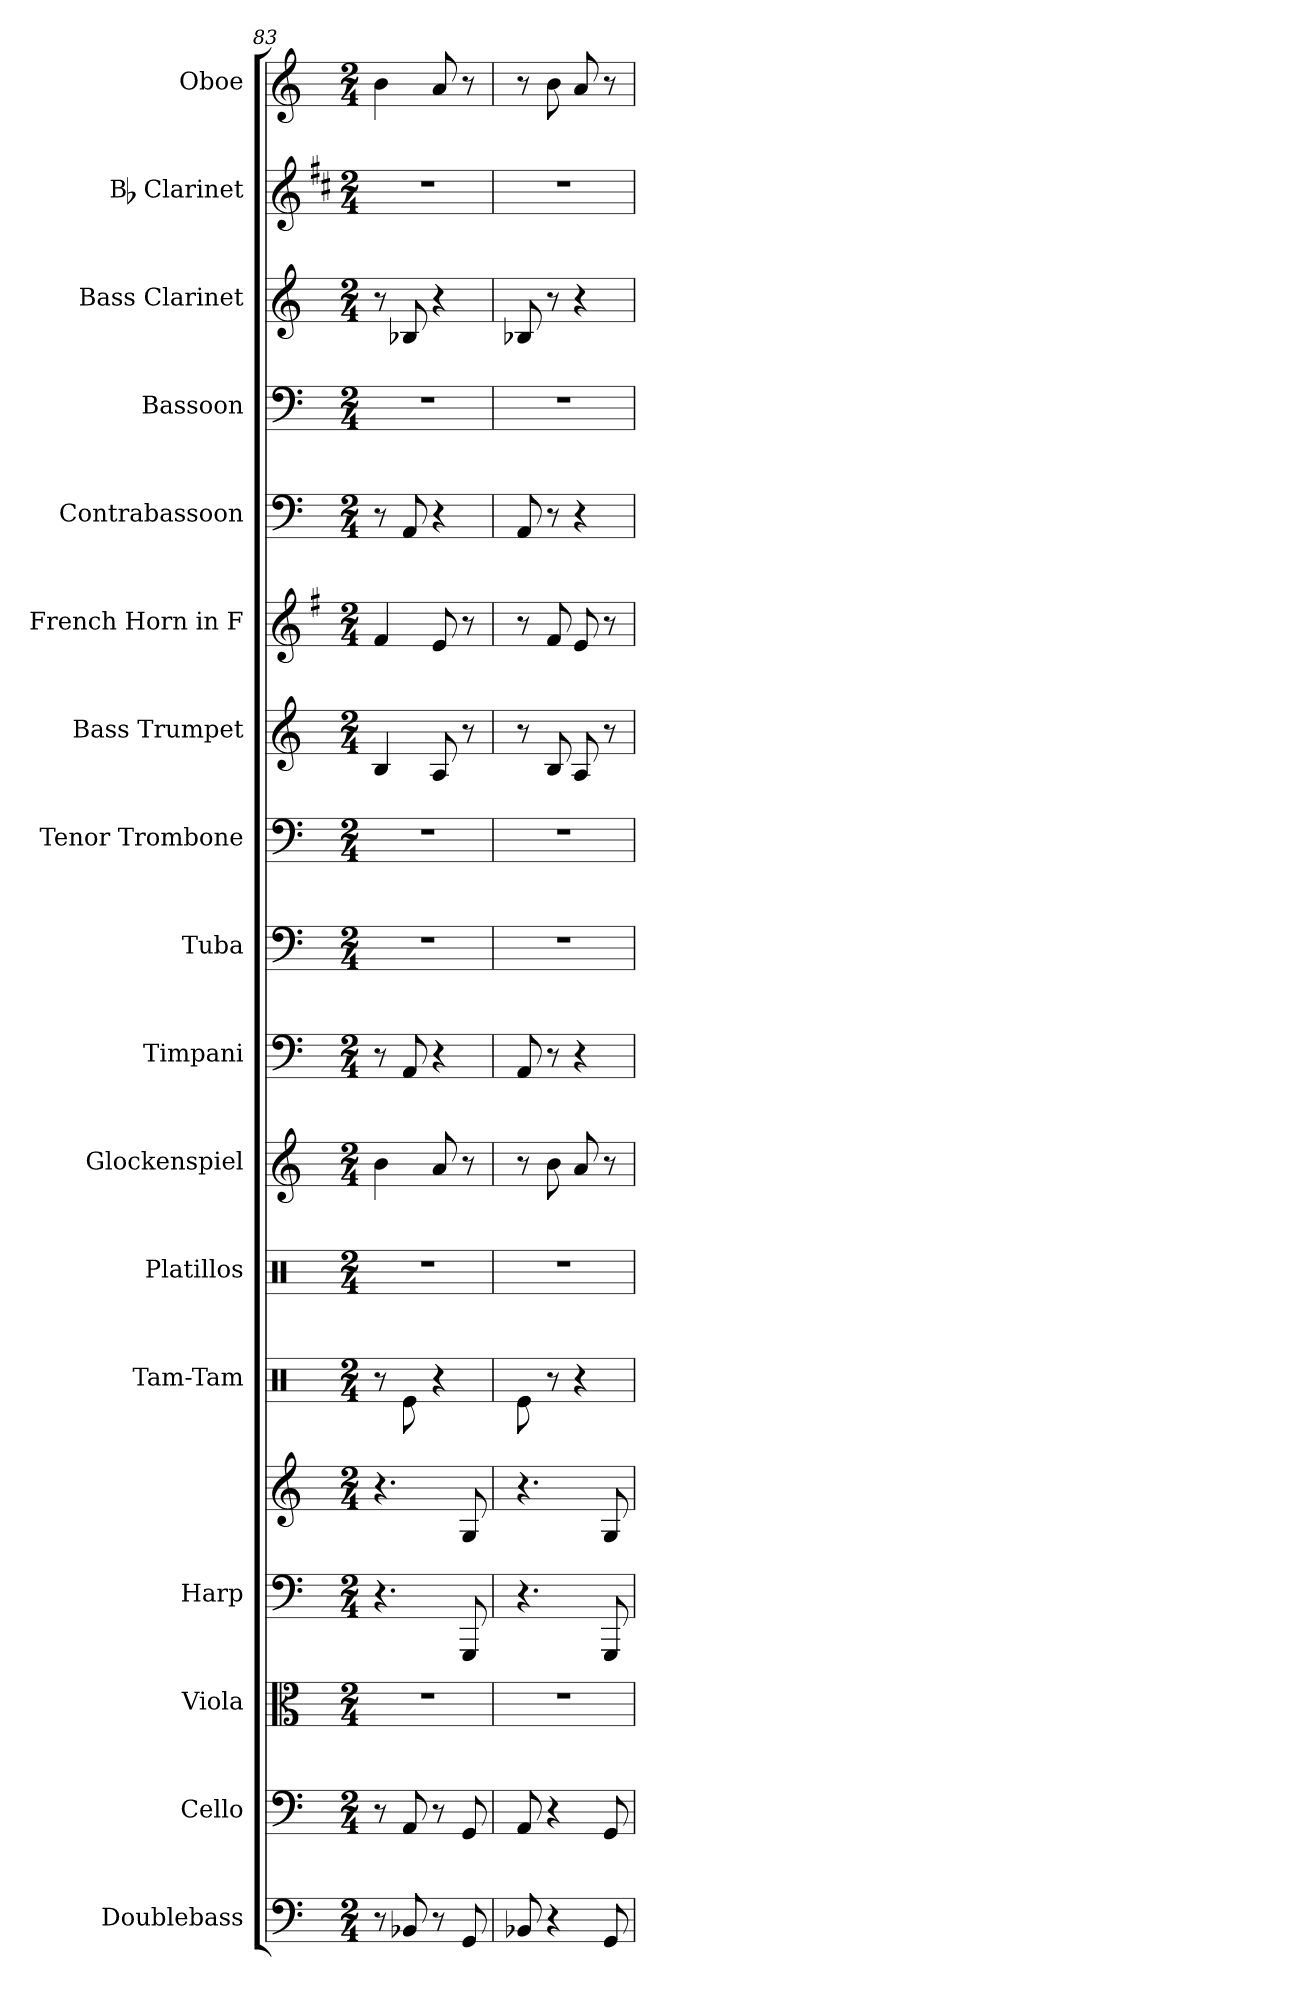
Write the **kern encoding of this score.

**kern	**kern	**kern	**kern	**kern	**kern	**kern	**kern	**kern	**kern	**kern	**kern	**kern	**kern	**kern	**kern	**kern	**kern
*part17	*part16	*part15	*part14	*part14	*part13	*part12	*part11	*part10	*part9	*part8	*part7	*part6	*part5	*part4	*part3	*part2	*part1
*staff18	*staff17	*staff16	*staff15	*staff14	*staff13	*staff12	*staff11	*staff10	*staff9	*staff8	*staff7	*staff6	*staff5	*staff4	*staff3	*staff2	*staff1
*I"Doublebass	*I"Cello	*I"Viola	*I"Harp	*	*I"Tam-Tam	*I"Platillos	*I"Glockenspiel	*I"Timpani	*I"Tuba	*I"Tenor Trombone	*I"Bass Trumpet	*I"French Horn in F	*I"Contrabassoon	*I"Bassoon	*I"Bass Clarinet	*I"Bb Clarinet	*I"Oboe
*	*	*I'Vla.	*	*	*	*I'Plat.	*I'Glk.	*	*I'Tba.	*	*	*	*	*	*	*	*I'Ob.
*clefF4	*clefF4	*clefC3	*clefF4	*clefG2	*clefX	*clefX	*clefG2	*clefF4	*clefF4	*clefF4	*clefG2	*clefG2	*clefF4	*clefF4	*clefG2	*clefG2	*clefG2
*ITrd7c12	*	*	*	*	*	*	*ITrd-14c-24	*	*	*	*ITrd8c14	*ITrd4c7	*ITrd7c12	*	*ITrd8c14	*ITrd1c2	*
*k[]	*k[]	*k[]	*k[]	*k[]	*k[]	*k[]	*k[]	*k[]	*k[]	*k[]	*k[]	*k[]	*k[]	*k[]	*k[]	*k[]	*k[]
*M2/4	*M2/4	*M2/4	*M2/4	*M2/4	*M2/4	*M2/4	*M2/4	*M2/4	*M2/4	*M2/4	*M2/4	*M2/4	*M2/4	*M2/4	*M2/4	*M2/4	*M2/4
=83	=83	=83	=83	=83	=83	=83	=83	=83	=83	=83	=83	=83	=83	=83	=83	=83	=83
8r	8r	2r	4.r	4.r	8r	2r	4bbb\	8r	2r	2r	4BB/	4B/	8r	2r	8r	2r	4b\
8BBB-X/	8AA/	.	.	.	8Re\	.	.	8AA/	.	.	.	.	8AAA/	.	8BB-X/	.	.
8r	8r	.	.	.	4r	.	8aaa/	4r	.	.	8AA/	8A/	4r	.	4r	.	8a/
8GGG/	8GG/	.	8GGG/	8G/	.	.	8r	.	.	.	8r	8r	.	.	.	.	8r
!!LO:PB:g=z
=84	=84	=84	=84	=84	=84	=84	=84	=84	=84	=84	=84	=84	=84	=84	=84	=84	=84
8BBB-X/	8AA/	2r	4.r	4.r	8Re\	2r	8r	8AA/	2r	2r	8r	8r	8AAA/	2r	8BB-X/	2r	8r
4r	4r	.	.	.	8r	.	8bbb\	8r	.	.	8BB/	8B/	8r	.	8r	.	8b\
.	.	.	.	.	4r	.	8aaa/	4r	.	.	8AA/	8A/	4r	.	4r	.	8a/
8GGG/	8GG/	.	8GGG/	8G/	.	.	8r	.	.	.	8r	8r	.	.	.	.	8r
=	=	=	=	=	=	=	=	=	=	=	=	=	=	=	=	=	=
*-	*-	*-	*-	*-	*-	*-	*-	*-	*-	*-	*-	*-	*-	*-	*-	*-	*-
